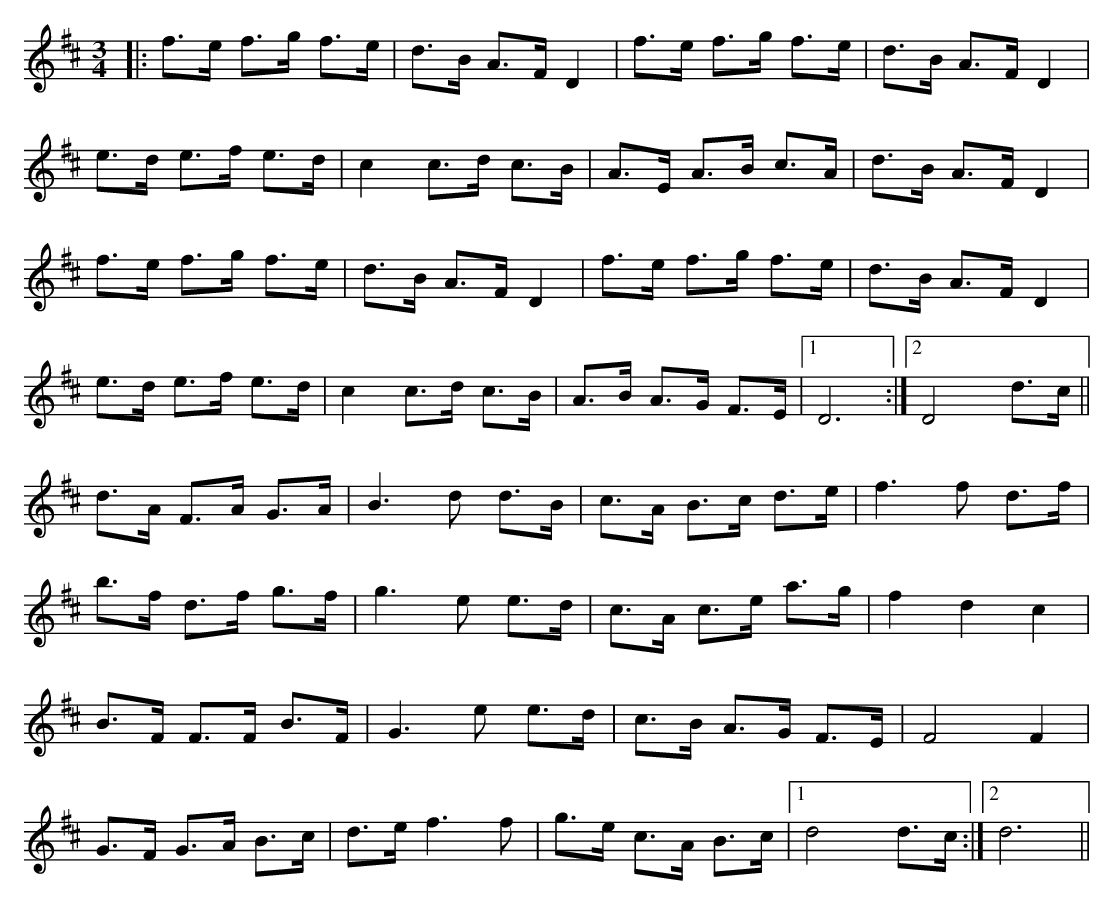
X:1
M:3/4
K:D
|:f>e f>g f>e|d>B A>F D2|f>e f>g f>e|d>B A>F D2|
e>d e>f e>d|c2 c>d c>B|A>E A>B c>A|d>B A>F D2|
f>e f>g f>e|d>B A>F D2|f>e f>g f>e|d>B A>F D2|
e>d e>f e>d|c2 c>d c>B|A>B A>G F>E|1 D6:|2 D4 d>c||
d>A F>A G>A|B3d d>B|c>A B>c d>e|f3f d>f|
b>f d>f g>f|g3 e e>d|c>A c>e a>g|f2d2c2|
B>F F>F B>F|G3e e>d|c>B A>G F>E|F4 F2|
G>F G>A B>c|d>e f3f|g>e c>A B>c|1 d4 d>c:|2 d6||
